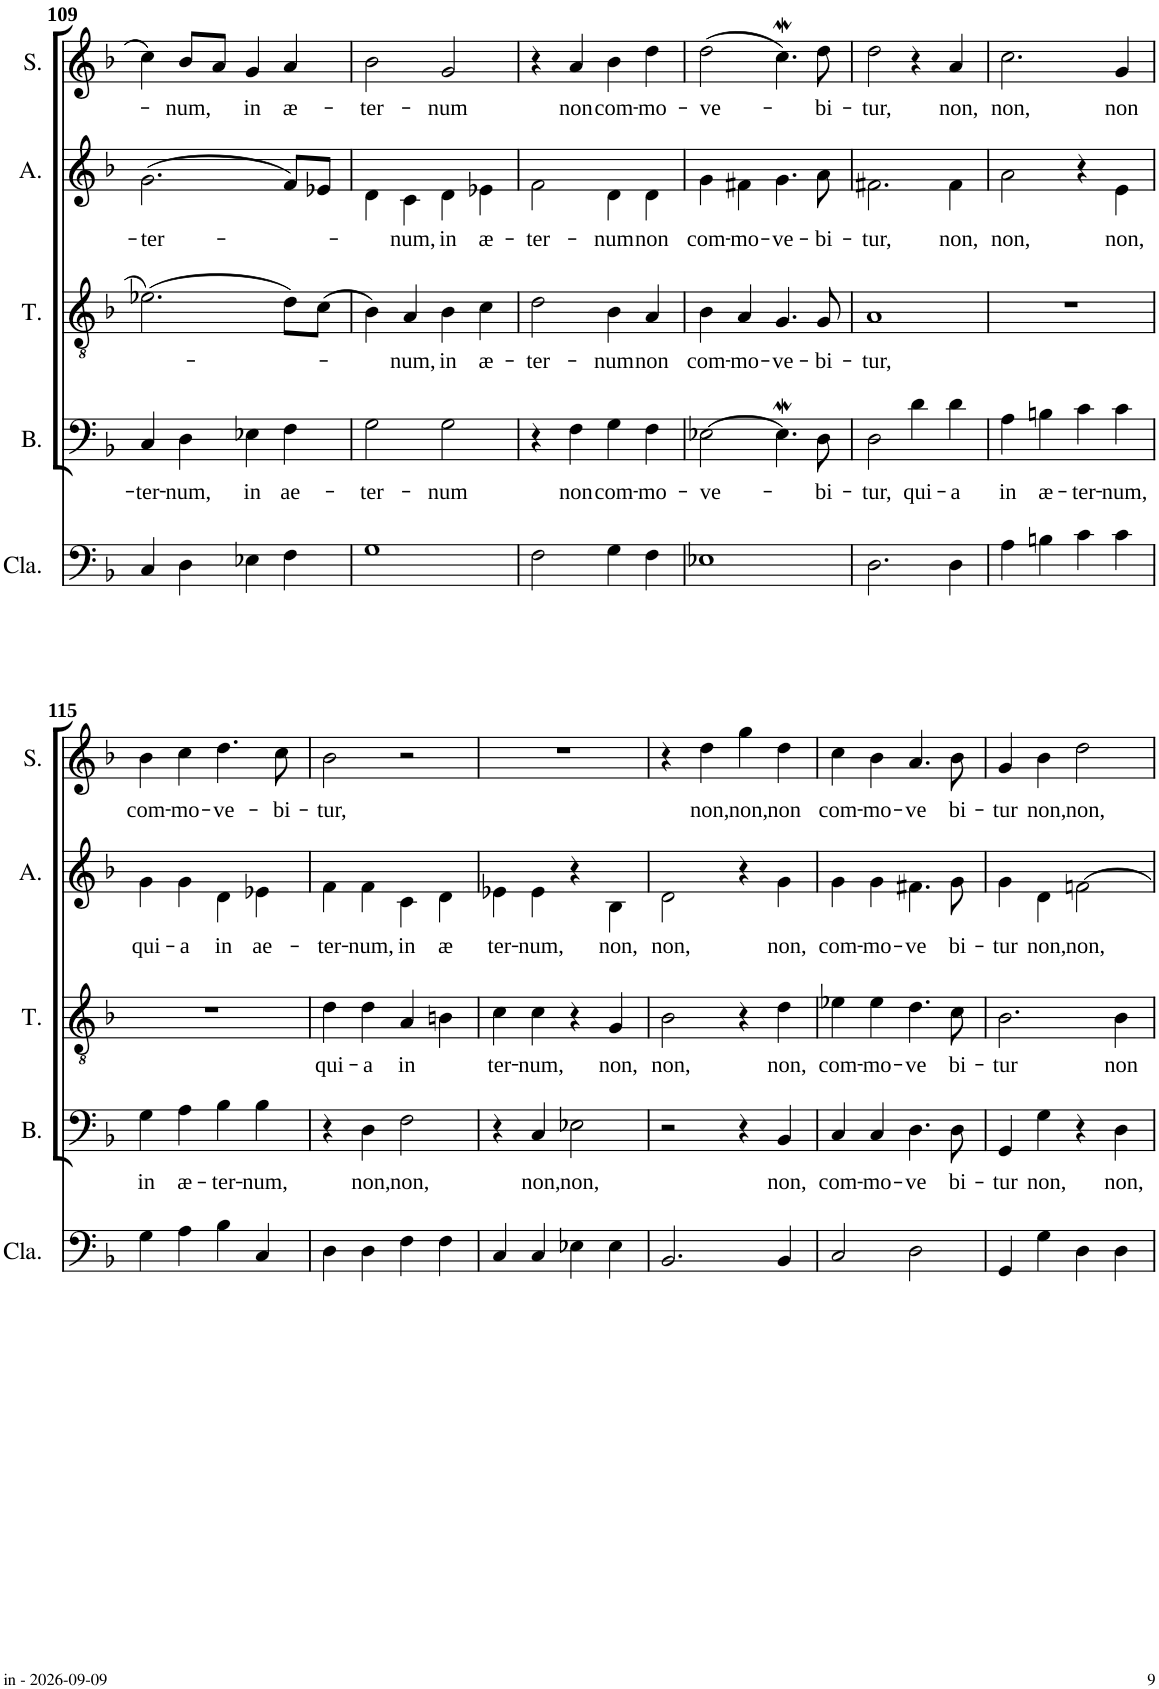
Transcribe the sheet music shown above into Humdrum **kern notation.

**kern	**kern	**text	**kern	**text	**kern	**text	**kern	**text
*part5	*part4	*part4	*part3	*part3	*part2	*part2	*part1	*part1
*staff5	*staff4	*staff4	*staff3	*staff3	*staff2	*staff2	*staff1	*staff1
*I"Clavecin	*I"Basse	*	*I"Ténor	*	*I"Alto	*	*I"Soprano	*
*I'Cla.	*I'B.	*	*I'T.	*	*I'A.	*	*I'S.	*
!!LO:PB:g=z
*clefF4	*clefF4	*	*clefGv2	*	*clefG2	*	*clefG2	*
*k[b-]	*k[b-]	*	*k[b-]	*	*k[b-]	*	*k[b-]	*
*M2/2	*M2/2	*	*M2/2	*	*M2/2	*	*M2/2	*
*met(c|)	*met(c|)	*	*met(c|)	*	*met(c|)	*	*met(c|)	*
=109	=109	=109	=109	=109	=109	=109	=109	=109
!	!	!LO:LY:b	!	!	!	!LO:LY:b	!	!
4C/	4C/	-ter-	(2.e-X\	.	(2.g\	-ter-	4cc\	.
!	!	!LO:LY:b	!	!	!	!	!	!LO:LY:b
4D\	4D\	-num,	.	.	.	.	8b-/L	-num,
.	.	.	.	.	.	.	8a/J	.
!	!	!LO:LY:b	!	!	!	!	!	!LO:LY:b
4E-X\	4E-X\	in	.	.	.	.	4g/	in
!	!	!LO:LY:b	!	!	!	!	!	!LO:LY:b
4F\	4F\	ae-	8d\L)	.	8f/L)	.	4a/	æ-
.	.	.	(8c\J	.	8e-X/J	.	.	.
=110	=110	=110	=110	=110	=110	=110	=110	=110
!	!	!LO:LY:b	!	!	!	!	!	!LO:LY:b
1G	2G\	-ter-	4B-\)	.	4d\	.	2b-\	-ter-
!	!	!	!	!LO:LY:b	!	!LO:LY:b	!	!
.	.	.	4A/	-num,	4c\	-num,	.	.
!	!	!LO:LY:b	!	!LO:LY:b	!	!LO:LY:b	!	!LO:LY:b
.	2G\	-num	4B-\	in	4d\	in	2g/	-num
!	!	!	!	!LO:LY:b	!	!LO:LY:b	!	!
.	.	.	4c\	æ-	4e-X\	æ-	.	.
=111	=111	=111	=111	=111	=111	=111	=111	=111
!	!	!	!	!LO:LY:b	!	!LO:LY:b	!	!
2F\	4r	.	2d\	-ter-	2f\	-ter-	4r	.
!	!	!LO:LY:b	!	!	!	!	!	!LO:LY:b
.	4F\	non	.	.	.	.	4a/	non
!	!	!LO:LY:b	!	!LO:LY:b	!	!LO:LY:b	!	!LO:LY:b
4G\	4G\	com-	4B-\	-num	4d\	-num	4b-\	com-
!	!	!LO:LY:b	!	!LO:LY:b	!	!LO:LY:b	!	!LO:LY:b
4F\	4F\	-mo-	4A/	non	4d\	non	4dd\	-mo-
=112	=112	=112	=112	=112	=112	=112	=112	=112
!	!	!LO:LY:b	!	!LO:LY:b	!	!LO:LY:b	!	!LO:LY:b
1E-X	[2E-X\	-ve-	4B-\	com-	4g\	com-	(>2dd\	-ve-
!	!	!	!	!LO:LY:b	!	!LO:LY:b	!	!
.	.	.	4A/	-mo-	4f#X\	-mo-	.	.
!	!	!	!	!LO:LY:b	!	!LO:LY:b	!	!
.	4.E-w\]	.	4.G/	-ve-	4.g\	-ve-	4.ccW\)	.
!	!	!LO:LY:b	!	!LO:LY:b	!	!LO:LY:b	!	!LO:LY:b
.	8D\	-bi-	8G/	-bi-	8a\	-bi-	8dd\	-bi-
=113	=113	=113	=113	=113	=113	=113	=113	=113
!	!	!LO:LY:b	!	!LO:LY:b	!	!LO:LY:b	!	!LO:LY:b
2.D\	2D\	-tur,	1A	-tur,	2.f#X\	-tur,	2dd\	-tur,
!	!	!LO:LY:b	!	!	!	!	!	!
.	4d\	qui-	.	.	.	.	4r	.
!	!	!LO:LY:b	!	!	!	!LO:LY:b	!	!LO:LY:b
4D\	4d\	-a	.	.	4f#\	non,	4a/	non,
=114	=114	=114	=114	=114	=114	=114	=114	=114
!	!	!LO:LY:b	!	!	!	!LO:LY:b	!	!LO:LY:b
4A\	4A\	in	1r	.	2a\	non,	2.cc\	non,
!	!	!LO:LY:b	!	!	!	!	!	!
4Bn\	4Bn\	æ-	.	.	.	.	.	.
!	!	!LO:LY:b	!	!	!	!	!	!
4c\	4c\	-ter-	.	.	4r	.	.	.
!	!	!LO:LY:b	!	!	!	!LO:LY:b	!	!LO:LY:b
4c\	4c\	-num,	.	.	4e\	non,	4g/	non
!!LO:LB:g=z
=115	=115	=115	=115	=115	=115	=115	=115	=115
!	!	!LO:LY:b	!	!	!	!LO:LY:b	!	!LO:LY:b
4G\	4G\	in	1r	.	4g\	qui-	4b-\	com-
!	!	!LO:LY:b	!	!	!	!LO:LY:b	!	!LO:LY:b
4A\	4A\	æ-	.	.	4g\	-a	4cc\	-mo-
!	!	!LO:LY:b	!	!	!	!LO:LY:b	!	!LO:LY:b
4B-\	4B-\	-ter-	.	.	4d\	in	4.dd\	-ve-
!	!	!LO:LY:b	!	!	!	!LO:LY:b	!	!
4C/	4B-\	-num,	.	.	4e-X\	ae-	.	.
!	!	!	!	!	!	!	!	!LO:LY:b
.	.	.	.	.	.	.	8cc\	-bi-
=116	=116	=116	=116	=116	=116	=116	=116	=116
!	!	!	!	!LO:LY:b	!	!LO:LY:b	!	!LO:LY:b
4D\	4r	.	4d\	qui-	4f\	-ter-	2b-\	-tur,
!	!	!LO:LY:b	!	!LO:LY:b	!	!LO:LY:b	!	!
4D\	4D\	non,	4d\	-a	4f\	-num,	.	.
!	!	!LO:LY:b	!	!LO:LY:b	!	!LO:LY:b	!	!
4F\	2F\	non,	4A/	in	4c\	in	2r	.
!	!	!	!	!	!	!LO:LY:b	!	!
4F\	.	.	4Bn\	.	4d\	æ	.	.
=117	=117	=117	=117	=117	=117	=117	=117	=117
!	!	!	!	!LO:LY:b	!	!LO:LY:b	!	!
4C/	4r	.	4c\	ter-	4e-X\	ter-	1r	.
!	!	!LO:LY:b	!	!LO:LY:b	!	!LO:LY:b	!	!
4C/	4C/	non,	4c\	-num,	4e-\	-num,	.	.
!	!	!LO:LY:b	!	!	!	!	!	!
4E-X\	2E-X\	non,	4r	.	4r	.	.	.
!	!	!	!	!LO:LY:b	!	!LO:LY:b	!	!
4E-\	.	.	4G/	non,	4B-\	non,	.	.
=118	=118	=118	=118	=118	=118	=118	=118	=118
!	!	!	!	!LO:LY:b	!	!LO:LY:b	!	!
2.BB-/	2r	.	2B-\	non,	2d\	non,	4r	.
!	!	!	!	!	!	!	!	!LO:LY:b
.	.	.	.	.	.	.	4dd\	non,
!	!	!	!	!	!	!	!	!LO:LY:b
.	4r	.	4r	.	4r	.	4gg\	non,
!	!	!LO:LY:b	!	!LO:LY:b	!	!LO:LY:b	!	!LO:LY:b
4BB-/	4BB-/	non,	4d\	non,	4g\	non,	4dd\	non
=119	=119	=119	=119	=119	=119	=119	=119	=119
!	!	!LO:LY:b	!	!LO:LY:b	!	!LO:LY:b	!	!LO:LY:b
2C/	4C/	com-	4e-X\	com-	4g\	com-	4cc\	com-
!	!	!LO:LY:b	!	!LO:LY:b	!	!LO:LY:b	!	!LO:LY:b
.	4C/	-mo-	4e-\	-mo-	4g\	-mo-	4b-\	-mo-
!	!	!LO:LY:b	!	!LO:LY:b	!	!LO:LY:b	!	!LO:LY:b
2D\	4.D\	-ve	4.d\	-ve	4.f#X\	-ve	4.a/	-ve
!	!	!LO:LY:b	!	!LO:LY:b	!	!LO:LY:b	!	!LO:LY:b
.	8D\	bi-	8c\	bi-	8g\	bi-	8b-\	bi-
=120	=120	=120	=120	=120	=120	=120	=120	=120
!	!	!LO:LY:b	!	!LO:LY:b	!	!LO:LY:b	!	!LO:LY:b
4GG/	4GG/	-tur	2.B-\	-tur	4g\	-tur	4g/	tur
!	!	!LO:LY:b	!	!	!	!LO:LY:b	!	!LO:LY:b
4G\	4G\	non,	.	.	4d\	non,	4b-\	non,
!	!	!	!	!	!	!LO:LY:b	!	!LO:LY:b
4D\	4r	.	.	.	[2fn\	non,	2dd\	non,
!	!	!LO:LY:b	!	!LO:LY:b	!	!	!	!
4D\	4D\	non,	4B-\	non	.	.	.	.
=	=	=	=	=	=	=	=	=
*-	*-	*-	*-	*-	*-	*-	*-	*-
